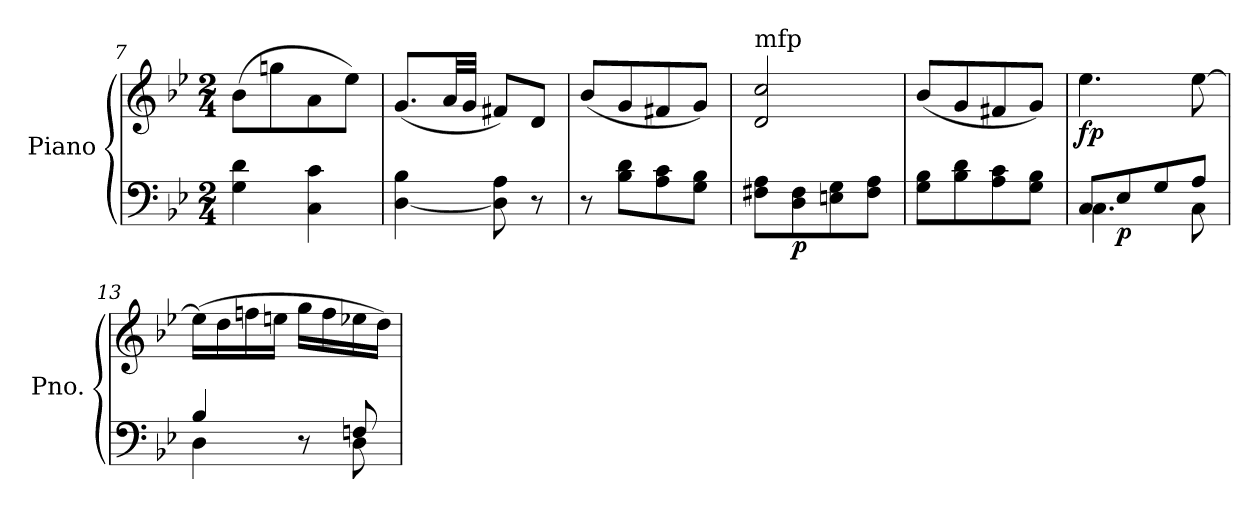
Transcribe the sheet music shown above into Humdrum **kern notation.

**kern	**kern	**dynam
*part1	*part1	*part1
*staff2	*staff1	*staff1/2
*I"Piano	*	*
*I'Pno.	*	*
*clefF4	*clefG2	*
*k[b-e-]	*k[b-e-]	*
*B-:	*B-:	*
*M2/4	*M2/4	*
=7	=7	=7
4G\ 4d\	(>8b-\L	.
.	8ggn\	.
4C\ 4c\	8a\	.
.	8ee-\J)	.
=8	=8	=8
[4D\ 4B-\	(<8.g/L	.
.	32a/LL	.
.	32g/JJJ	.
8D\] 8A\	8f#X/L)	.
8r	8d/J	.
=9	=9	=9
8r	(<8b-/L	.
8B-\ 8d\L	8g/	.
8A\ 8c\	8f#X/	.
8G\ 8B-\J	8g/J)	.
=10	=10	=10
!	!LO:TX:a:t=mfp	!
8F#X\ 8A\L	2d/ 2cc/	.
!	!	!LO:DY:b=2
8D\ 8F#\	.	p
8En\ 8G\	.	.
8F#\ 8A\J	.	.
=11	=11	=11
8G\ 8B-\L	(<8b-/L	.
8B-\ 8d\	8g/	.
8A\ 8c\	8f#X/	.
8G\ 8B-\J	8g/J)	.
=12	=12	=12
*^	*	*
!	!	!	!LO:DY:b
8C/L	4.C\	4.ee-\	fp
!	!	!	!LO:DY:b=2
8E-/	.	.	p
8G/	.	.	.
8A/J	8C\	[8ee-\	.
=13	=13	=13	=13
4B-/	4D\	(>16ee-\LL]	.
.	.	16dd\	.
.	.	16ffn\	.
.	.	16een\JJ	.
8r	8ryy	16gg\LL	.
.	.	16ff\	.
8Fn/	8D\	16ee-X\	.
.	.	16dd\JJ)	.
*v	*v	*	*
=	=	=
*-	*-	*-
